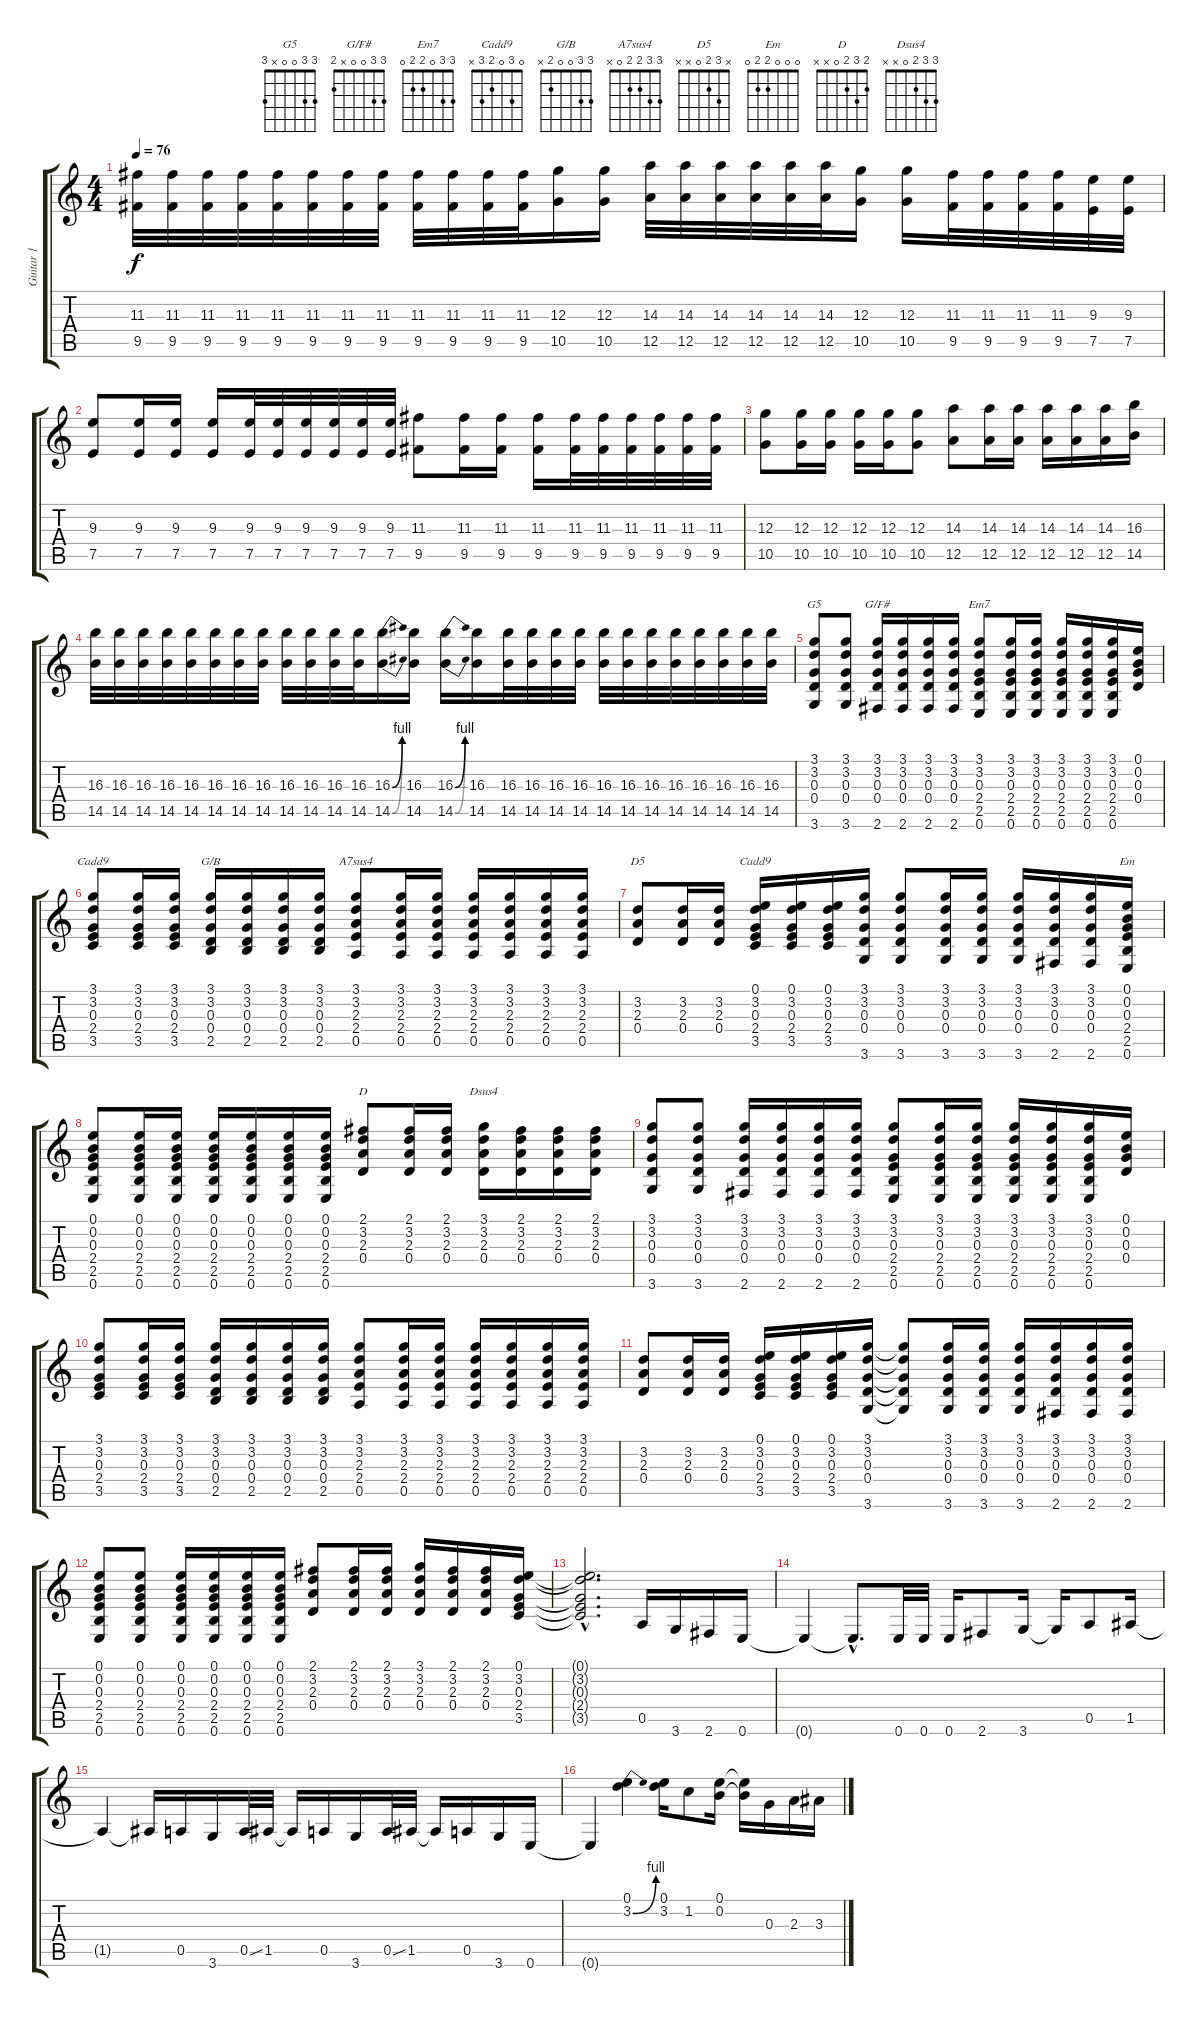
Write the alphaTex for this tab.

\track ("Guitar 1" "Guitar 1") {instrument distortionguitar}
\staff {score tabs}
\tuning (E4 B3 G3 D3 A2 E2) {hide}
\chord ("G5" 3 3 0 0 x 3)
\chord ("G/F#" 3 3 0 0 x 2)
\chord ("Em7" 3 3 0 2 2 0)
\chord ("Cadd9" 3 3 0 2 3 x)
\chord ("G/B" 3 3 0 0 2 x)
\chord ("A7sus4" 3 3 2 2 0 x)
\chord ("D5" x 3 2 0 x x)
\chord ("Cadd9" 0 3 0 2 3 x)
\chord ("Em" 0 0 0 2 2 0)
\chord ("D" 2 3 2 0 x x)
\chord ("Dsus4" 3 3 2 0 x x)
\ts (4 4)
\tempo 76
\clef g2
\ks c
(11.3 9.5).32{dy f} (11.3 9.5).32 (11.3 9.5).32 (11.3 9.5).32 (11.3 9.5).32 (11.3 9.5).32 (11.3 9.5).32 (11.3 9.5).32 (11.3 9.5).32 (11.3 9.5).32 (11.3 9.5).32 (11.3 9.5).32 (12.3 10.5).16 (12.3 10.5).16 (14.3 12.5).32 (14.3 12.5).32 (14.3 12.5).32 (14.3 12.5).32 (14.3 12.5).32 (14.3 12.5).32 (12.3 10.5).16 (12.3 10.5).16 (11.3 9.5).32 (11.3 9.5).32 (11.3 9.5).32 (11.3 9.5).32 (9.3 7.5).32 (9.3 7.5).32 |
(9.3 7.5).8 (9.3 7.5).16 (9.3 7.5).16 (9.3 7.5).16 (9.3 7.5).32 (9.3 7.5).32 (9.3 7.5).32 (9.3 7.5).32 (9.3 7.5).32 (9.3 7.5).32 (11.3 9.5).8 (11.3 9.5).16 (11.3 9.5).16 (11.3 9.5).16 (11.3 9.5).32 (11.3 9.5).32 (11.3 9.5).32 (11.3 9.5).32 (11.3 9.5).32 (11.3 9.5).32 |
(12.3 10.5).8 (12.3 10.5).16 (12.3 10.5).16 (12.3 10.5).16 (12.3 10.5).16 (12.3 10.5).8 (14.3 12.5).8 (14.3 12.5).16 (14.3 12.5).16 (14.3 12.5).16 (14.3 12.5).16 (14.3 12.5).16 (16.3 14.5).16 |
(16.3 14.5).32 (16.3 14.5).32 (16.3 14.5).32 (16.3 14.5).32 (16.3 14.5).32 (16.3 14.5).32 (16.3 14.5).32 (16.3 14.5).32 (16.3 14.5).32 (16.3 14.5).32 (16.3 14.5).32 (16.3 14.5).32 (16.3{be (bend 0 0 60 4)} 14.5{be (bend 0 0 60 4)}).16 (16.3 14.5).16 (16.3{be (bend 0 0 60 4)} 14.5{be (bend 0 0 60 4)}).16 (16.3 14.5).16 (16.3 14.5).32 (16.3 14.5).32 (16.3 14.5).32 (16.3 14.5).32 (16.3 14.5).32 (16.3 14.5).32 (16.3 14.5).32 (16.3 14.5).32 (16.3 14.5).32 (16.3 14.5).32 (16.3 14.5).32 (16.3 14.5).32 |
(3.1 3.2 0.3 0.4 3.6).8{ch "G5"} (3.1 3.2 0.3 0.4 3.6).8 (3.1 3.2 0.3 0.4 2.6).16{ch "G/F#"} (3.1 3.2 0.3 0.4 2.6).16 (3.1 3.2 0.3 0.4 2.6).16 (3.1 3.2 0.3 0.4 2.6).16 (3.1 3.2 0.3 2.4 2.5 0.6).8{ch "Em7"} (3.1 3.2 0.3 2.4 2.5 0.6).16 (3.1 3.2 0.3 2.4 2.5 0.6).16 (3.1 3.2 0.3 2.4 2.5 0.6).16 (3.1 3.2 0.3 2.4 2.5 0.6).16 (3.1 3.2 0.3 2.4 2.5 0.6).16 (0.1 0.2 0.3 0.4).16 |
(3.1 3.2 0.3 2.4 3.5).8{ch "Cadd9"} (3.1 3.2 0.3 2.4 3.5).16 (3.1 3.2 0.3 2.4 3.5).16 (3.1 3.2 0.3 0.4 2.5).16{ch "G/B"} (3.1 3.2 0.3 0.4 2.5).16 (3.1 3.2 0.3 0.4 2.5).16 (3.1 3.2 0.3 0.4 2.5).16 (3.1 3.2 2.3 2.4 0.5).8{ch "A7sus4"} (3.1 3.2 2.3 2.4 0.5).16 (3.1 3.2 2.3 2.4 0.5).16 (3.1 3.2 2.3 2.4 0.5).16 (3.1 3.2 2.3 2.4 0.5).16 (3.1 3.2 2.3 2.4 0.5).16 (3.1 3.2 2.3 2.4 0.5).16 |
(3.2 2.3 0.4).8{ch "D5"} (3.2 2.3 0.4).16 (3.2 2.3 0.4).16 (0.1 3.2 0.3 2.4 3.5).16{ch "Cadd9"} (0.1 3.2 0.3 2.4 3.5).16 (0.1 3.2 0.3 2.4 3.5).16 (3.1 3.2 0.3 0.4 3.6).16 (3.1 3.2 0.3 0.4 3.6).8 (3.1 3.2 0.3 0.4 3.6).16 (3.1 3.2 0.3 0.4 3.6).16 (3.1 3.2 0.3 0.4 3.6).16 (3.1 3.2 0.3 0.4 2.6).16 (3.1 3.2 0.3 0.4 2.6).16 (0.1 0.2 0.3 2.4 2.5 0.6).16{ch "Em"} |
(0.1 0.2 0.3 2.4 2.5 0.6).8 (0.1 0.2 0.3 2.4 2.5 0.6).16 (0.1 0.2 0.3 2.4 2.5 0.6).16 (0.1 0.2 0.3 2.4 2.5 0.6).16 (0.1 0.2 0.3 2.4 2.5 0.6).16 (0.1 0.2 0.3 2.4 2.5 0.6).16 (0.1 0.2 0.3 2.4 2.5 0.6).16 (2.1 3.2 2.3 0.4).8{ch "D"} (2.1 3.2 2.3 0.4).16 (2.1 3.2 2.3 0.4).16 (3.1 3.2 2.3 0.4).16{ch "Dsus4"} (2.1 3.2 2.3 0.4).16 (2.1 3.2 2.3 0.4).16 (2.1 3.2 2.3 0.4).16 |
(3.1 3.2 0.3 0.4 3.6).8 (3.1 3.2 0.3 0.4 3.6).8 (3.1 3.2 0.3 0.4 2.6).16 (3.1 3.2 0.3 0.4 2.6).16 (3.1 3.2 0.3 0.4 2.6).16 (3.1 3.2 0.3 0.4 2.6).16 (3.1 3.2 0.3 2.4 2.5 0.6).8 (3.1 3.2 0.3 2.4 2.5 0.6).16 (3.1 3.2 0.3 2.4 2.5 0.6).16 (3.1 3.2 0.3 2.4 2.5 0.6).16 (3.1 3.2 0.3 2.4 2.5 0.6).16 (3.1 3.2 0.3 2.4 2.5 0.6).16 (0.1 0.2 0.3 0.4).16 |
(3.1 3.2 0.3 2.4 3.5).8 (3.1 3.2 0.3 2.4 3.5).16 (3.1 3.2 0.3 2.4 3.5).16 (3.1 3.2 0.3 0.4 2.5).16 (3.1 3.2 0.3 0.4 2.5).16 (3.1 3.2 0.3 0.4 2.5).16 (3.1 3.2 0.3 0.4 2.5).16 (3.1 3.2 2.3 2.4 0.5).8 (3.1 3.2 2.3 2.4 0.5).16 (3.1 3.2 2.3 2.4 0.5).16 (3.1 3.2 2.3 2.4 0.5).16 (3.1 3.2 2.3 2.4 0.5).16 (3.1 3.2 2.3 2.4 0.5).16 (3.1 3.2 2.3 2.4 0.5).16 |
(3.2 2.3 0.4).8 (3.2 2.3 0.4).16 (3.2 2.3 0.4).16 (0.1 3.2 0.3 2.4 3.5).16 (0.1 3.2 0.3 2.4 3.5).16 (0.1 3.2 0.3 2.4 3.5).16 (3.1 3.2 0.3 0.4 3.6).16 (3.1{t} 3.2{t} 0.3{t} 0.4{t} 3.6{t}).8 (3.1 3.2 0.3 0.4 3.6).16 (3.1 3.2 0.3 0.4 3.6).16 (3.1 3.2 0.3 0.4 3.6).16 (3.1 3.2 0.3 0.4 2.6).16 (3.1 3.2 0.3 0.4 2.6).16 (3.1 3.2 0.3 0.4 2.6).16 |
(0.1 0.2 0.3 2.4 2.5 0.6).8 (0.1 0.2 0.3 2.4 2.5 0.6).8 (0.1 0.2 0.3 2.4 2.5 0.6).16 (0.1 0.2 0.3 2.4 2.5 0.6).16 (0.1 0.2 0.3 2.4 2.5 0.6).16 (0.1 0.2 0.3 2.4 2.5 0.6).16 (2.1 3.2 2.3 0.4).8 (2.1 3.2 2.3 0.4).16 (2.1 3.2 2.3 0.4).16 (3.1 3.2 2.3 0.4).16 (2.1 3.2 2.3 0.4).16 (2.1 3.2 2.3 0.4).16 (0.1 3.2 0.3 2.4 3.5).16 |
(0.1{hac t} 3.2{hac t} 0.3{hac t} 2.4{hac t} 3.5{hac t}).2{d} 0.5.16 3.6.16 2.6.16 0.6.16 |
0.6{t}.4 0.6{hac t}.8{d} 0.6.32 0.6.32 0.6.16 2.6.8 3.6.16 3.6{t}.16 0.5.8 1.5.16 |
1.5{t}.4 1.5{t}.16 0.5.16 3.6.16 0.5{ss}.32 1.5.32 1.5{t}.16 0.5.16 3.6.16 0.5{ss}.32 1.5.32 1.5{t}.16 0.5.16 3.6.16 0.6.16 |
0.6{t}.4 (0.1 3.2{be (bend 0 0 60 4)}).4 (0.1 3.2).16 1.2.8 (0.1 0.2).16 (0.1{t} 0.2{t}).16 0.3.16 2.3.16 3.3.16
